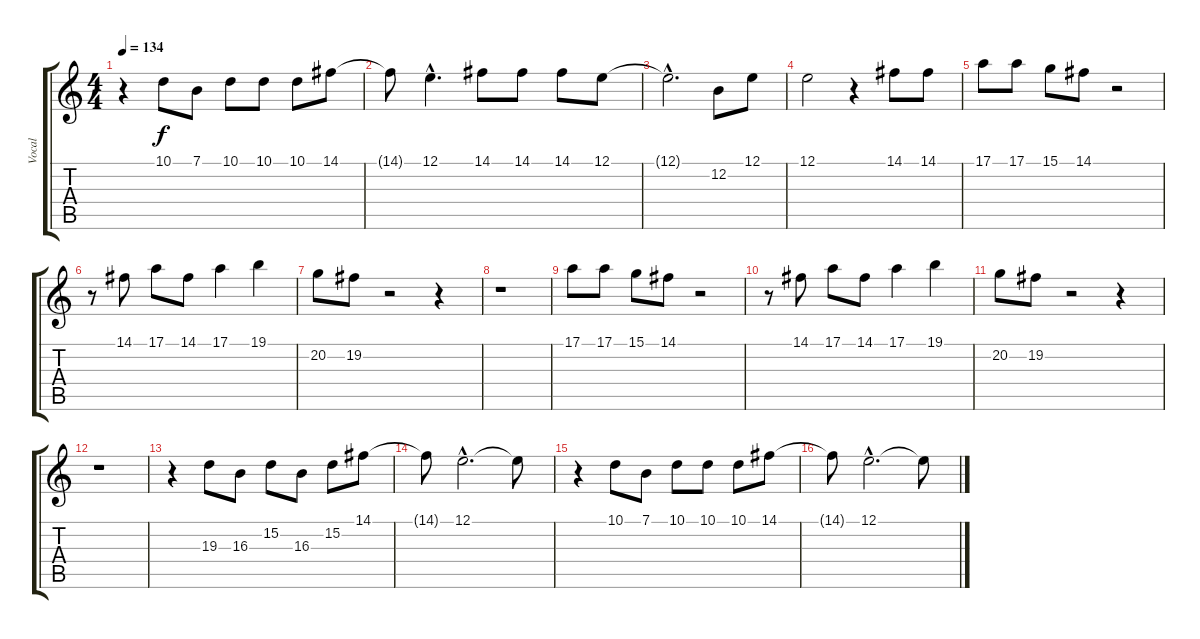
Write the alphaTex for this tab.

\track ("Vocal" "Vocal") {instrument altosax}
\staff {score tabs}
\tuning (E4 B3 G3 D3 A2 E2) {hide}
\ts (4 4)
\tempo 134
\clef g2
\ks c
r.4{dy f} 10.1.8 7.1.8 10.1.8 10.1.8 10.1.8 14.1.8 |
14.1{t}.8 12.1{hac}.4{d} 14.1.8 14.1.8 14.1.8 12.1.8 |
12.1{hac t}.2{d} 12.2.8 12.1.8 |
12.1.2 r.4 14.1.8 14.1.8 |
17.1.8 17.1.8 15.1.8 14.1.8 r.2 |
r.8 14.1.8 17.1.8 14.1.8 17.1.4 19.1.4 |
20.2.8 19.2.8 r.2 r.4 |
r.1 |
17.1.8 17.1.8 15.1.8 14.1.8 r.2 |
r.8 14.1.8 17.1.8 14.1.8 17.1.4 19.1.4 |
20.2.8 19.2.8 r.2 r.4 |
r.1 |
r.4 19.3.8 16.3.8 15.2.8 16.3.8 15.2.8 14.1.8 |
14.1{t}.8 12.1{hac}.2{d} 12.1{t}.8 |
r.4 10.1.8 7.1.8 10.1.8 10.1.8 10.1.8 14.1.8 |
14.1{t}.8 12.1{hac}.2{d} 12.1{t}.8
